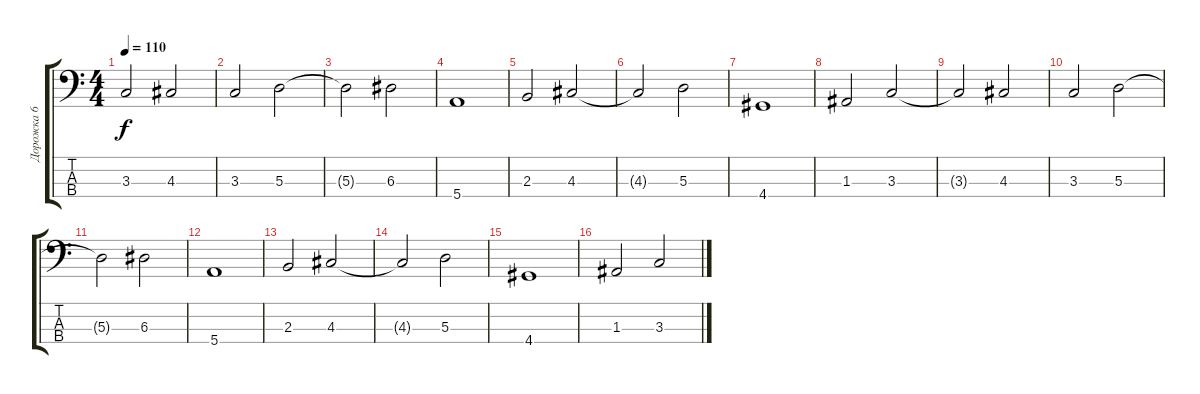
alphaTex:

\track ("Дорожка 6" "Дорожка 6") {instrument electricbassfinger}
\staff {score tabs}
\tuning (G2 D2 A1 E1) {hide}
\ts (4 4)
\tempo 110
\clef f4
\ks c
3.3{t}.2{dy f} 4.3.2 |
3.3.2 5.3.2 |
5.3{t}.2 6.3.2 |
5.4.1 |
2.3.2 4.3.2 |
4.3{t}.2 5.3.2 |
4.4.1 |
1.3.2 3.3.2 |
3.3{t}.2 4.3.2 |
3.3.2 5.3.2 |
5.3{t}.2 6.3.2 |
5.4.1 |
2.3.2 4.3.2 |
4.3{t}.2 5.3.2 |
4.4.1 |
1.3.2 3.3.2
